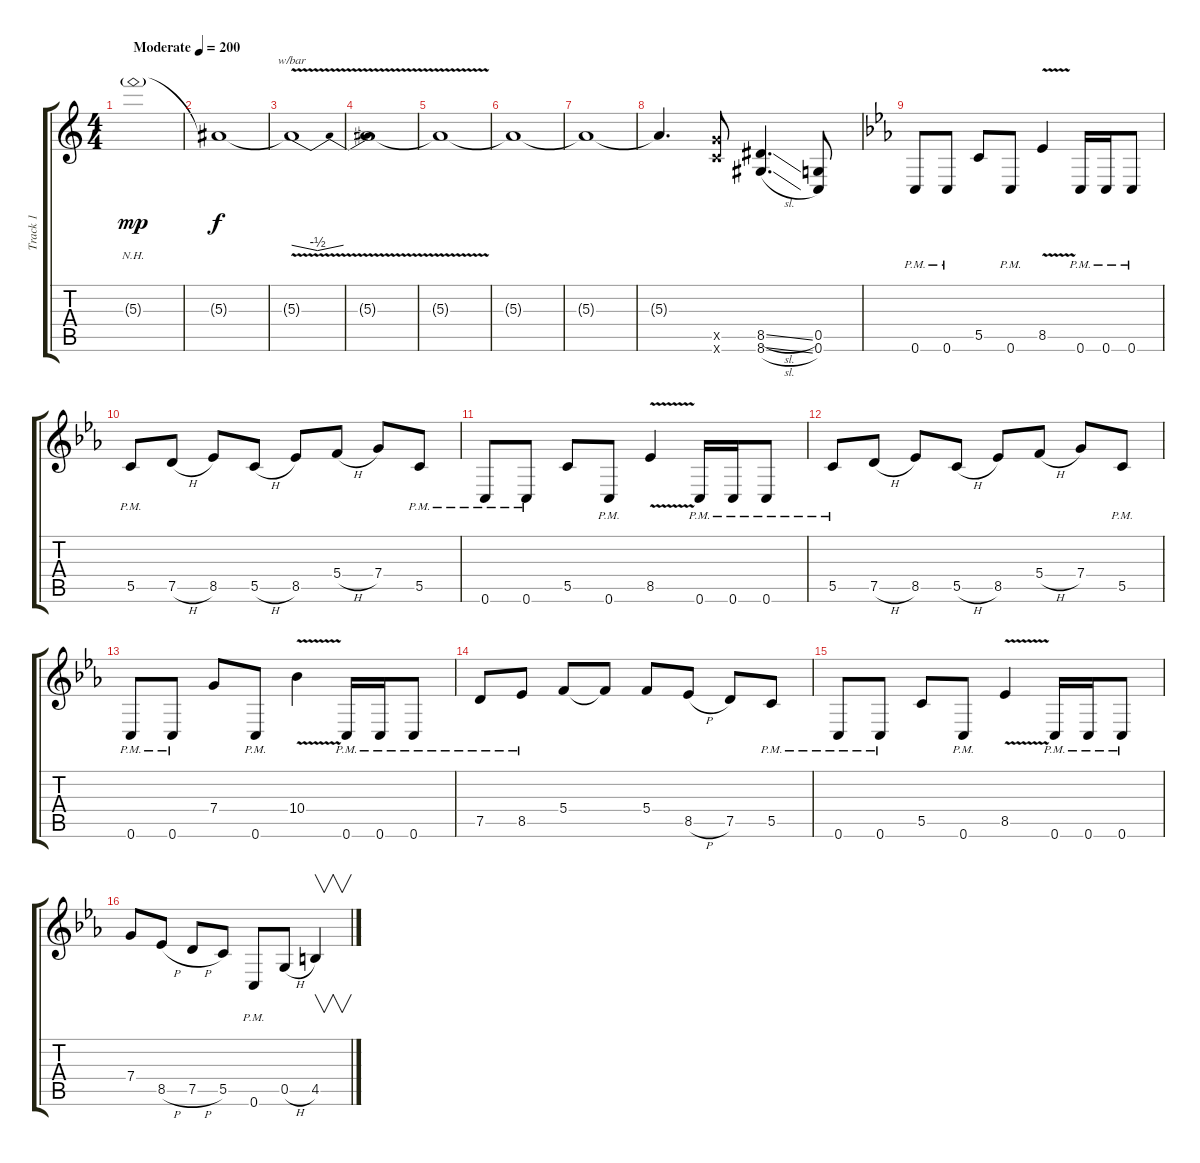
\track ("Track 1" "Track 1") {instrument distortionguitar}
\staff {score tabs}
\tuning (D4 A3 F3 C3 G2 C2) {hide}
\ts (4 4)
\tempo (200 "Moderate")
\clef g2
\ks c
5.3{nh g}.1{dy mp instrument distortionguitar} |
5.3{t}.1{dy f} |
5.3{v t}.1{tbe (dip default 0 0 30 -2 60 0)} |
5.3{v t}.1 |
5.3{t}.1 |
5.3{t}.1 |
5.3{t}.1 |
5.3{t}.4{d} (12.5{x} 12.6{x}).8 (8.5{sl} 8.6{sl}).4{d} (0.5 0.6).8 |
\ks eb
0.6{pm}.8 0.6{pm}.8 5.5.8 0.6{pm}.8 8.5{v}.4 0.6{pm}.16 0.6{pm}.16 0.6{pm}.8 |
5.5{pm}.8 7.5{h}.8 8.5.8 5.5{h}.8 8.5.8 5.4{h}.8 7.4.8 5.5{pm}.8 |
0.6{pm}.8 0.6{pm}.8 5.5.8 0.6{pm}.8 8.5{v}.4 0.6{pm}.16 0.6{pm}.16 0.6{pm}.8 |
5.5{pm}.8 7.5{h}.8 8.5.8 5.5{h}.8 8.5.8 5.4{h}.8 7.4.8 5.5{pm}.8 |
0.6{pm}.8 0.6{pm}.8 7.4.8 0.6{pm}.8 10.4{v}.4 0.6{pm}.16 0.6{pm}.16 0.6{pm}.8 |
7.5{pm}.8 8.5{pm}.8 5.4.8 5.4{t}.8 5.4.8 8.5{h}.8 7.5.8 5.5{pm}.8 |
0.6{pm}.8 0.6{pm}.8 5.5.8 0.6{pm}.8 8.5{v}.4 0.6{pm}.16 0.6{pm}.16 0.6{pm}.8 |
7.4.8 8.5{h}.8 7.5{h}.8 5.5.8 0.6{pm}.8 0.5{h}.8 4.5.4{v}
